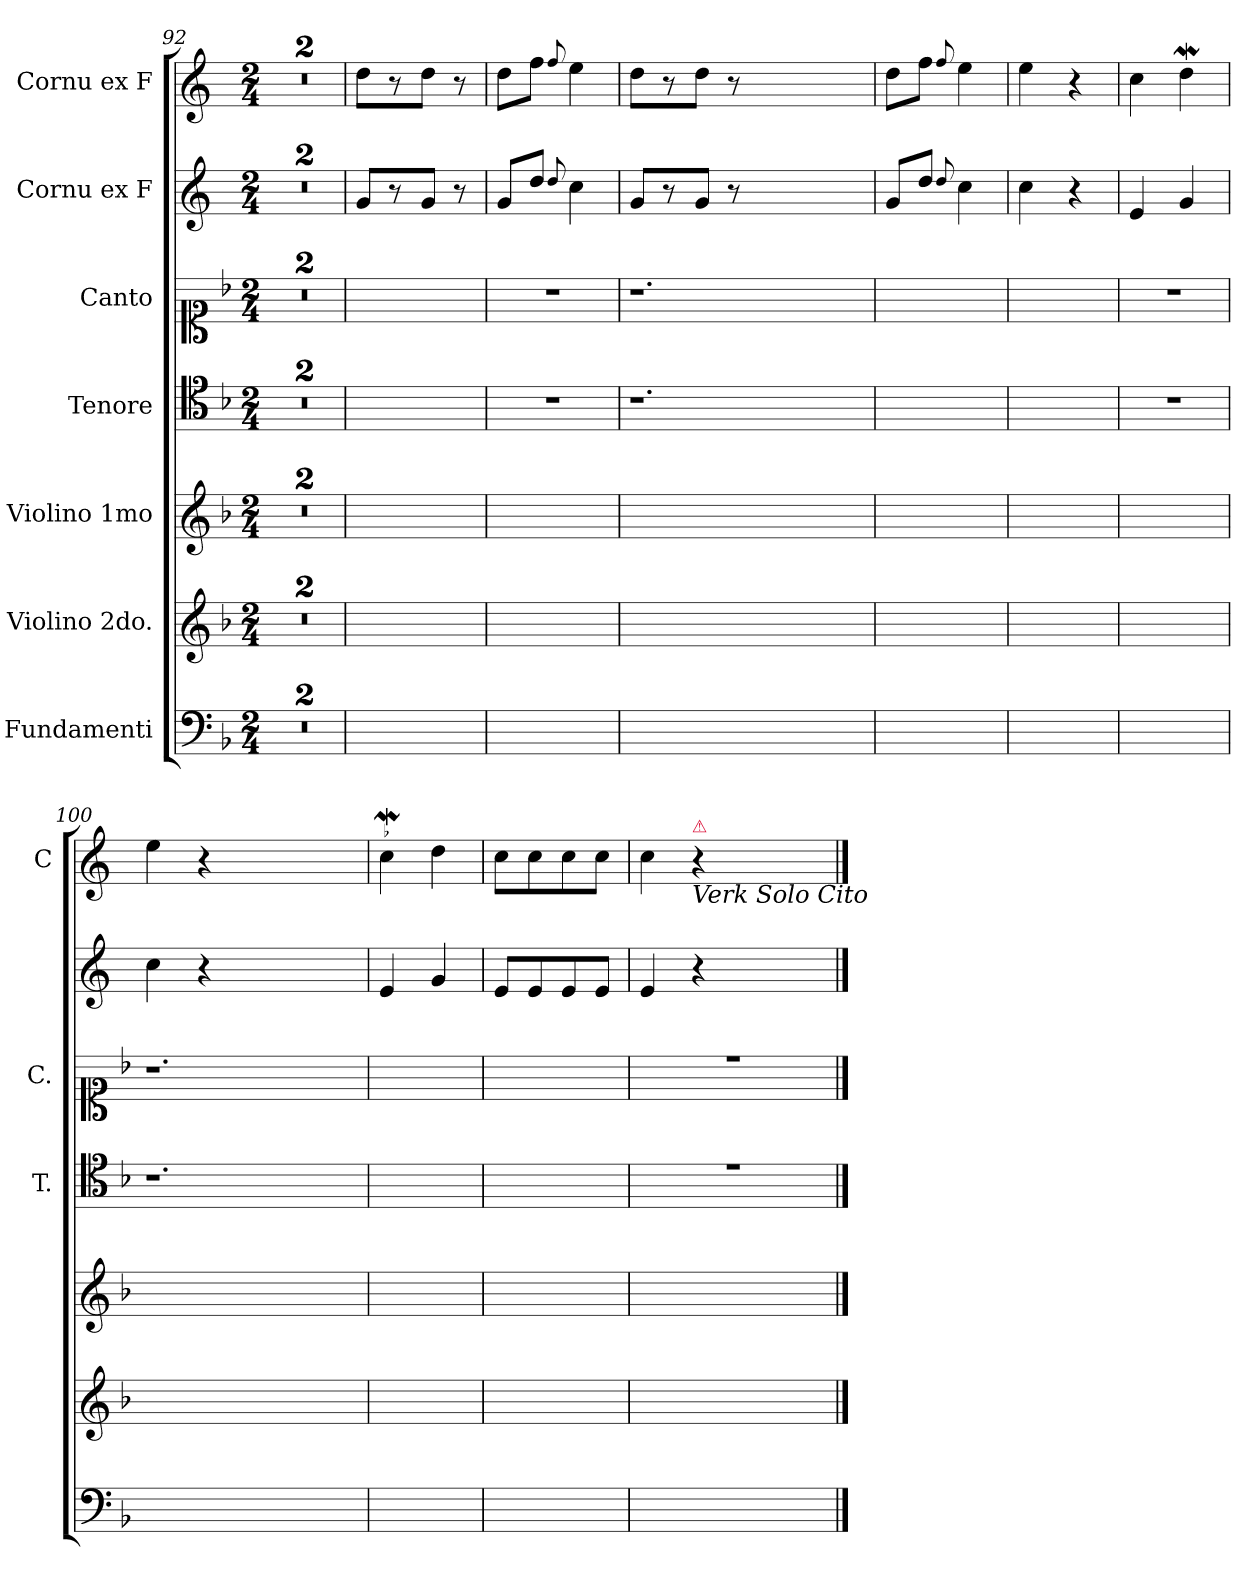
**kern	**kern	**kern	**kern	**kern	**kern	**kern
*part7	*part6	*part5	*part4	*part3	*part2	*part1
*staff7	*staff6	*staff5	*staff4	*staff3	*staff2	*staff1
*I"Fundamenti	*I"Violino 2do.	*I"Violino 1mo	*I"Tenore	*I"Canto	*I"Cornu ex F	*I"Cornu ex F
*	*	*	*I'T.	*I'C.	*	*I'C
*clefF4	*clefG2	*clefG2	*clefC4	*clefC1	*clefG2	*clefG2
*	*	*	*	*	*ITrd4c7	*ITrd-3c-5
*k[b-]	*k[b-]	*k[b-]	*k[b-]	*k[b-]	*k[b-]	*k[b-]
*M2/4	*M2/4	*M2/4	*M2/4	*M2/4	*M2/4	*M2/4
=92	=92	=92	=92	=92	=92	=92
2ryy	2ryy	2ryy	2ryy	2ryy	2ryy	2ryy
=93	=93	=93	=93	=93	=93	=93
2ryy	2ryy	2ryy	2ryy	2ryy	2ryy	2ryy
=94	=94	=94	=94	=94	=94	=94
2ryy	2ryy	2ryy	2ryy	2ryy	8c/L	8gg\L
.	.	.	.	.	8r	8r
.	.	.	.	.	8c/J	8gg\J
.	.	.	.	.	8r	8r
=95	=95	=95	=95	=95	=95	=95
2ryy	2ryy	2ryy	2rc	2rb	8c/L	8gg\L
.	.	.	.	.	8g/J	8bb-\J
.	.	.	.	.	8qqg/	8qqbb-/
.	.	.	.	.	4f\	4aa\
=96	=96	=96	=96	=96	=96	=96
2ryy	2ryy	2ryy	1.rc	1.rb	8c/L	8gg\L
.	.	.	.	.	8r	8r
.	.	.	.	.	8c/J	8gg\J
.	.	.	.	.	8r	8r
1ryy	1ryy	1ryy	.	.	1ryy	1ryy
=97	=97	=97	=97	=97	=97	=97
2ryy	2ryy	2ryy	2ryy	2ryy	8c/L	8gg\L
.	.	.	.	.	8g/J	8bb-\J
.	.	.	.	.	8qqg/	8qqbb-/
.	.	.	.	.	4f\	4aa\
=98	=98	=98	=98	=98	=98	=98
2ryy	2ryy	2ryy	2ryy	2ryy	4f\	4aa\
.	.	.	.	.	4r	4r
=99	=99	=99	=99	=99	=99	=99
2ryy	2ryy	2ryy	2rc	2rb	4A/	4ff\
.	.	.	.	.	4c/	4ggW\
=100	=100	=100	=100	=100	=100	=100
2ryy	2ryy	2ryy	1.rc	1.rb	4f\	4aa\
.	.	.	.	.	4r	4r
1ryy	1ryy	1ryy	.	.	1ryy	1ryy
=101	=101	=101	=101	=101	=101	=101
2ryy	2ryy	2ryy	2ryy	2ryy	4A/	4ffW\
.	.	.	.	.	4c/	4gg\
=102	=102	=102	=102	=102	=102	=102
2ryy	2ryy	2ryy	2ryy	2ryy	8A/L	8ff\L
.	.	.	.	.	8A/	8ff\
.	.	.	.	.	8A/	8ff\
.	.	.	.	.	8A/J	8ff\J
=103	=103	=103	=103	=103	=103	=103
2ryy	2ryy	2ryy	2re	2rdd	4A/	4ff\
!	!	!	!	!	!	!LO:TX:a:color=crimson:t=⚠
!	!	!	!	!	!	!LO:TX:b:i:t=Verk Solo Cito
.	.	.	.	.	4r	4r
==	==	==	==	==	==	==
*-	*-	*-	*-	*-	*-	*-
